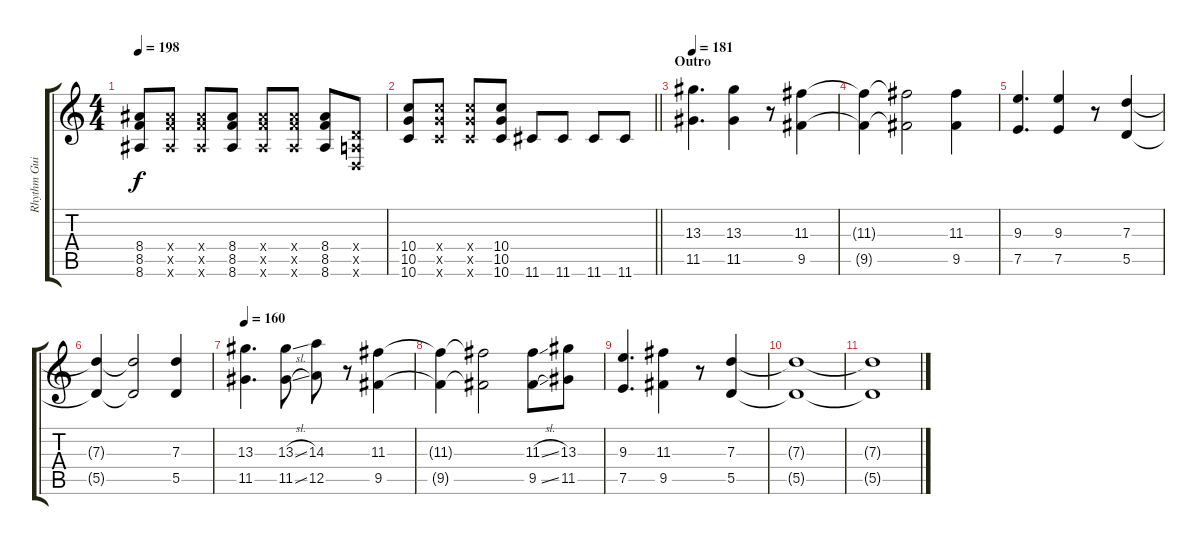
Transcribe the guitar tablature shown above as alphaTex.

\track ("Rhythm Guitar R" "Rhythm Gui") {instrument distortionguitar}
\staff {score tabs}
\tuning (E4 B3 G3 D3 A2 D2) {hide}
\ts (4 4)
\tempo 198
\clef g2
\ks c
(8.4 8.5 8.6).8{dy f} (8.4{x} 8.5{x} 8.6{x}).8 (8.4{x} 8.5{x} 8.6{x}).8 (8.4 8.5 8.6).8 (8.4{x} 8.5{x} 8.6{x}).8 (8.4{x} 8.5{x} 8.6{x}).8 (8.4 8.5 8.6).8 (0.4{x} 0.5{x} 0.6{x}).8 |
\barLineRight lightlight
(10.4 10.5 10.6).8 (10.4{x} 10.5{x} 10.6{x}).8 (10.4{x} 10.5{x} 10.6{x}).8 (10.4 10.5 10.6).8 11.6.8 11.6.8 11.6.8 11.6.8 |
\section ("" "Outro")
\tempo 181
(13.3 11.5).4{d volume 10 instrument electricguitarclean} (13.3 11.5).4 r.8 (11.3 9.5).4 |
(11.3{t} 9.5{t}).4 (11.3{t} 9.5{t}).2 (11.3 9.5).4 |
(9.3 7.5).4{d} (9.3 7.5).4 r.8 (7.3 5.5).4 |
(7.3{t} 5.5{t}).4 (7.3{t} 5.5{t}).2 (7.3 5.5).4 |
\tempo 160
(13.3 11.5).4{d} (13.3{sl} 11.5{sl}).8 (14.3 12.5).8 r.8 (11.3 9.5).4 |
(11.3{t} 9.5{t}).4 (11.3{t} 9.5{t}).2 (11.3{sl} 9.5{sl}).8 (13.3 11.5).8 |
(9.3 7.5).4{d} (11.3 9.5).4 r.8 (7.3 5.5).4 |
(7.3{t} 5.5{t}).1 |
(7.3{t} 5.5{t}).1
